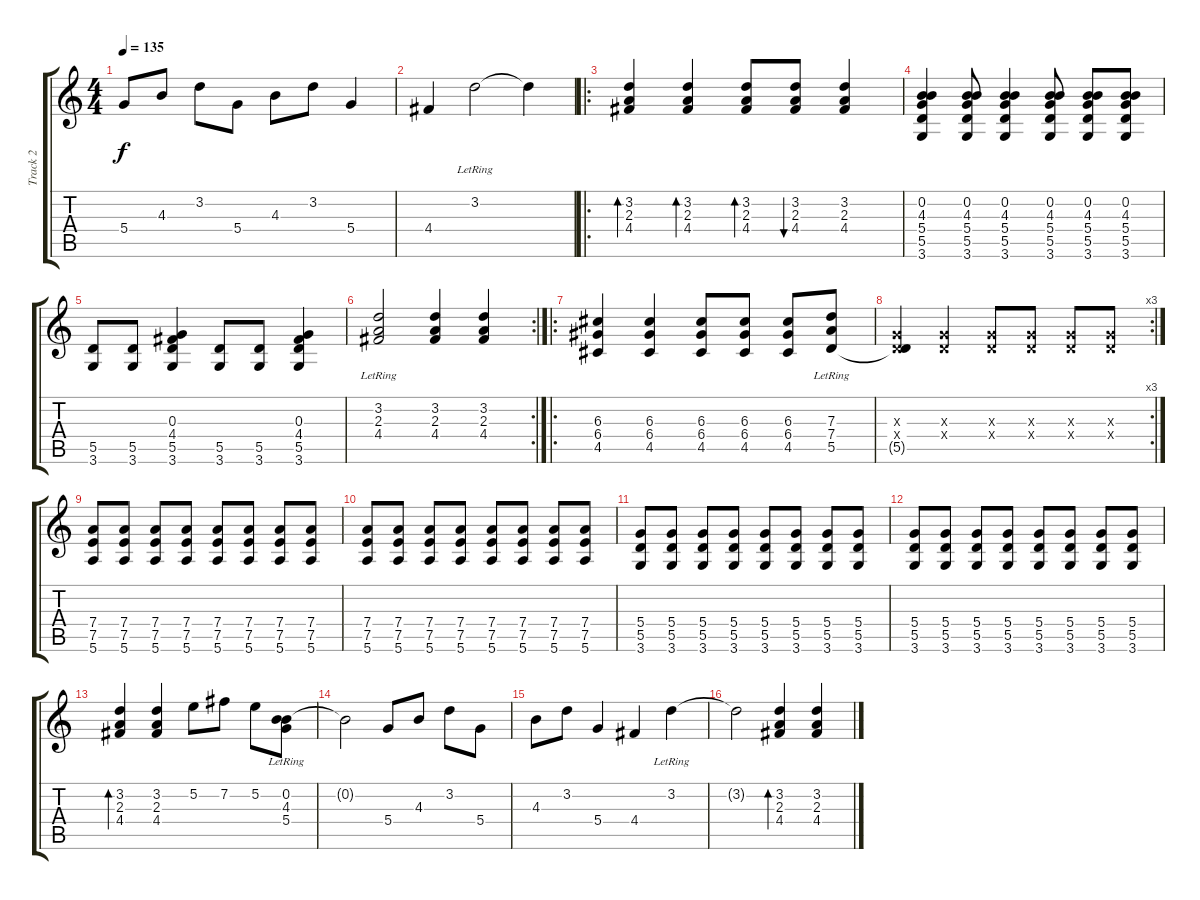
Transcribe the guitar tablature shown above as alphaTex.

\track ("Track 2" "Track 2") {instrument overdrivenguitar}
\staff {score tabs}
\tuning (E4 B3 G3 D3 A2 E2) {hide}
\ts (4 4)
\tempo 135
\clef g2
\ks c
5.4.8{dy f} 4.3.8 3.2.8 5.4.8 4.3.8 3.2.8 5.4.4 |
4.4.4 3.2{lr}.2 3.2{t}.4 |
\ro
(3.2 2.3 4.4).4{bd 60} (3.2 2.3 4.4).4{bd 60} (3.2 2.3 4.4).8{bd 60} (3.2 2.3 4.4).8{bu 60} (3.2 2.3 4.4).4 |
(0.2 4.3 5.4 5.5 3.6).4 (0.2 4.3 5.4 5.5 3.6).8 (0.2 4.3 5.4 5.5 3.6).4 (0.2 4.3 5.4 5.5 3.6).8 (0.2 4.3 5.4 5.5 3.6).8 (0.2 4.3 5.4 5.5 3.6).8 |
(5.5 3.6).8 (5.5 3.6).8 (0.3 4.4 5.5 3.6).4 (5.5 3.6).8 (5.5 3.6).8 (0.3 4.4 5.5 3.6).4 |
\rc 2
(3.2 2.3 4.4{lr}).2 (3.2 2.3 4.4).4 (3.2 2.3 4.4).4 |
\ro
(6.3 6.4 4.5).4 (6.3 6.4 4.5).4 (6.3 6.4 4.5).8 (6.3 6.4 4.5).8 (6.3 6.4 4.5).8 (7.3 7.4 5.5{lr}).8 |
\rc 3
(0.3{x} 0.4{x} 5.5{t}).4 (0.3{x} 0.4{x}).4 (0.3{x} 0.4{x}).8 (0.3{x} 0.4{x}).8 (0.3{x} 0.4{x}).8 (0.3{x} 0.4{x}).8 |
(7.4 7.5 5.6).8 (7.4 7.5 5.6).8 (7.4 7.5 5.6).8 (7.4 7.5 5.6).8 (7.4 7.5 5.6).8 (7.4 7.5 5.6).8 (7.4 7.5 5.6).8 (7.4 7.5 5.6).8 |
(7.4 7.5 5.6).8 (7.4 7.5 5.6).8 (7.4 7.5 5.6).8 (7.4 7.5 5.6).8 (7.4 7.5 5.6).8 (7.4 7.5 5.6).8 (7.4 7.5 5.6).8 (7.4 7.5 5.6).8 |
(5.4 5.5 3.6).8 (5.4 5.5 3.6).8 (5.4 5.5 3.6).8 (5.4 5.5 3.6).8 (5.4 5.5 3.6).8 (5.4 5.5 3.6).8 (5.4 5.5 3.6).8 (5.4 5.5 3.6).8 |
(5.4 5.5 3.6).8 (5.4 5.5 3.6).8 (5.4 5.5 3.6).8 (5.4 5.5 3.6).8 (5.4 5.5 3.6).8 (5.4 5.5 3.6).8 (5.4 5.5 3.6).8 (5.4 5.5 3.6).8 |
(3.2 2.3 4.4).4{bd 60} (3.2 2.3 4.4).4 5.2.8 7.2.8 5.2.8 (0.2{lr} 4.3 5.4).8 |
0.2{t}.2 5.4.8 4.3.8 3.2.8 5.4.8 |
4.3.8 3.2.8 5.4.4 4.4.4 3.2{lr}.4 |
3.2{t}.2 (3.2 2.3 4.4).4{bd 60} (3.2 2.3 4.4).4
